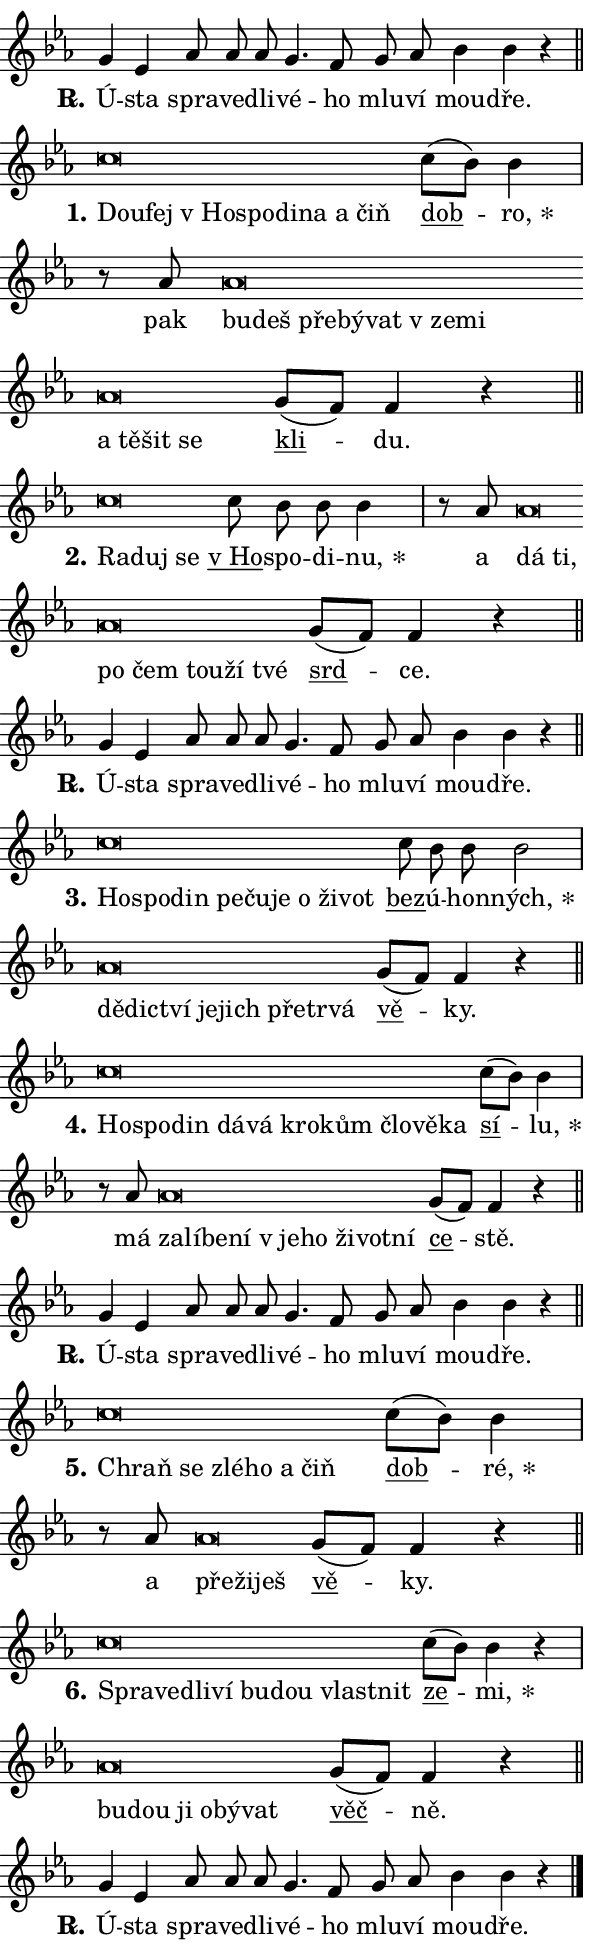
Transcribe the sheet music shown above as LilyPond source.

\version "2.24.0"
\header { tagline = "" }
\paper {
  indent = 0\cm
  top-margin = 0\cm
  right-margin = 0.13\cm % to fit lyric hyphens
  bottom-margin = 0\cm
  left-margin = 0\cm
  paper-width = 10\cm
  page-breaking = #ly:one-page-breaking
  system-system-spacing.basic-distance = #11
  score-system-spacing.basic-distance = #11
  ragged-last = ##f
}


%% Author: Thomas Morley
%% https://lists.gnu.org/archive/html/lilypond-user/2020-05/msg00002.html
#(define (line-position grob)
"Returns position of @var[grob} in current system:
   @code{'start}, if at first time-step
   @code{'end}, if at last time-step
   @code{'middle} otherwise
"
  (let* ((col (ly:item-get-column grob))
         (ln (ly:grob-object col 'left-neighbor))
         (rn (ly:grob-object col 'right-neighbor))
         (col-to-check-left (if (ly:grob? ln) ln col))
         (col-to-check-right (if (ly:grob? rn) rn col))
         (break-dir-left
           (and
             (ly:grob-property col-to-check-left 'non-musical #f)
             (ly:item-break-dir col-to-check-left)))
         (break-dir-right
           (and
             (ly:grob-property col-to-check-right 'non-musical #f)
             (ly:item-break-dir col-to-check-right))))
        (cond ((eqv? 1 break-dir-left) 'start)
              ((eqv? -1 break-dir-right) 'end)
              (else 'middle))))

#(define (tranparent-at-line-position vctor)
  (lambda (grob)
  "Relying on @code{line-position} select the relevant enry from @var{vctor}.
Used to determine transparency,"
    (case (line-position grob)
      ((end) (not (vector-ref vctor 0)))
      ((middle) (not (vector-ref vctor 1)))
      ((start) (not (vector-ref vctor 2))))))

noteHeadBreakVisibility =
#(define-music-function (break-visibility)(vector?)
"Makes @code{NoteHead}s transparent relying on @var{break-visibility}"
#{
  \override NoteHead.transparent =
    #(tranparent-at-line-position break-visibility)
#})

#(define delete-ledgers-for-transparent-note-heads
  (lambda (grob)
    "Reads whether a @code{NoteHead} is transparent.
If so this @code{NoteHead} is removed from @code{'note-heads} from
@var{grob}, which is supposed to be @code{LedgerLineSpanner}.
As a result ledgers are not printed for this @code{NoteHead}"
    (let* ((nhds-array (ly:grob-object grob 'note-heads))
           (nhds-list
             (if (ly:grob-array? nhds-array)
                 (ly:grob-array->list nhds-array)
                 '()))
           ;; Relies on the transparent-property being done before
           ;; Staff.LedgerLineSpanner.after-line-breaking is executed.
           ;; This is fragile ...
           (to-keep
             (remove
               (lambda (nhd)
                 (ly:grob-property nhd 'transparent #f))
               nhds-list)))
      ;; TODO find a better method to iterate over grob-arrays, similiar
      ;; to filter/remove etc for lists
      ;; For now rebuilt from scratch
      (set! (ly:grob-object grob 'note-heads)  '())
      (for-each
        (lambda (nhd)
          (ly:pointer-group-interface::add-grob grob 'note-heads nhd))
        to-keep))))

squashNotes = {
  \override NoteHead.X-extent = #'(-0.2 . 0.2)
  \override NoteHead.Y-extent = #'(-0.75 . 0)
  \override NoteHead.stencil =
    #(lambda (grob)
       (let ((pos (ly:grob-property grob 'staff-position)))
         (begin
           (if (< pos -7) (display "ERROR: Lower brevis then expected\n") (display ""))
           (if (<= pos -6) ly:text-interface::print ly:note-head::print))))
}
unSquashNotes = {
  \revert NoteHead.X-extent
  \revert NoteHead.Y-extent
  \revert NoteHead.stencil
}

hideNotes = \noteHeadBreakVisibility #begin-of-line-visible
unHideNotes = \noteHeadBreakVisibility #all-visible

% work-around for resetting accidentals
% https://lilypond.org/doc/v2.23/Documentation/notation/displaying-rhythms#unmetered-music
cadenzaMeasure = {
  \cadenzaOff
  \partial 1024 s1024
  \cadenzaOn
}

#(define-markup-command (accent layout props text) (markup?)
  "Underline accented syllable"
  (interpret-markup layout props
    #{\markup \override #'(offset . 4.3) \underline { #text }#}))

responsum = \markup \concat {
  "R" \hspace #-1.05 \path #0.1 #'((moveto 0 0.07) (lineto 0.9 0.8)) \hspace #0.05 "."
}

spaceSize = #0.6828661417322834 % exact space size for TeX Gyre Schola

\layout {
  \context {
    \Staff
    \remove "Time_signature_engraver"
    \override LedgerLineSpanner.after-line-breaking = #delete-ledgers-for-transparent-note-heads
  }
  \context {
    \Lyrics {
      \override LyricSpace.minimum-distance = \spaceSize
      \override LyricText.font-name = #"TeX Gyre Schola"
      \override LyricText.font-size = 1
      \override StanzaNumber.font-name = #"TeX Gyre Schola Bold"
      \override StanzaNumber.font-size = 1
    }
  }
  \context {
    \Score 
    \override NoteHead.text =
      #(lambda (grob) 
        (let ((pos (ly:grob-property grob 'staff-position)))
          #{\markup {
            \combine
              \halign #-0.55 \raise #(if (= pos -6) 0 0.5) \override #'(thickness . 2) \draw-line #'(3.2 . 0)
              \musicglyph "noteheads.sM1"
          }#}))
  }
}

% magnetic-lyrics.ily
%
%   written by
%     Jean Abou Samra <jean@abou-samra.fr>
%     Werner Lemberg <wl@gnu.org>
%
%   adapted by
%     Jiri Hon <jiri.hon@gmail.com>
%
% Version 2022-Apr-15

% https://www.mail-archive.com/lilypond-user@gnu.org/msg149350.html

#(define (Left_hyphen_pointer_engraver context)
   "Collect syllable-hyphen-syllable occurrences in lyrics and store
them in properties.  This engraver only looks to the left.  For
example, if the lyrics input is @code{foo -- bar}, it does the
following.

@itemize @bullet
@item
Set the @code{text} property of the @code{LyricHyphen} grob between
@q{foo} and @q{bar} to @code{foo}.

@item
Set the @code{left-hyphen} property of the @code{LyricText} grob with
text @q{foo} to the @code{LyricHyphen} grob between @q{foo} and
@q{bar}.
@end itemize

Use this auxiliary engraver in combination with the
@code{lyric-@/text::@/apply-@/magnetic-@/offset!} hook."
   (let ((hyphen #f)
         (text #f))
     (make-engraver
      (acknowledgers
       ((lyric-syllable-interface engraver grob source-engraver)
        (set! text grob)))
      (end-acknowledgers
       ((lyric-hyphen-interface engraver grob source-engraver)
        ;(when (not (grob::has-interface grob 'lyric-space-interface))
          (set! hyphen grob)));)
      ((stop-translation-timestep engraver)
       (when (and text hyphen)
         (ly:grob-set-object! text 'left-hyphen hyphen))
       (set! text #f)
       (set! hyphen #f)))))

#(define (lyric-text::apply-magnetic-offset! grob)
   "If the space between two syllables is less than the value in
property @code{LyricText@/.details@/.squash-threshold}, move the right
syllable to the left so that it gets concatenated with the left
syllable.

Use this function as a hook for
@code{LyricText@/.after-@/line-@/breaking} if the
@code{Left_@/hyphen_@/pointer_@/engraver} is active."
   (let ((hyphen (ly:grob-object grob 'left-hyphen #f)))
     (when hyphen
       (let ((left-text (ly:spanner-bound hyphen LEFT)))
         (when (grob::has-interface left-text 'lyric-syllable-interface)
           (let* ((common (ly:grob-common-refpoint grob left-text X))
                  (this-x-ext (ly:grob-extent grob common X))
                  (left-x-ext
                   (begin
                     ;; Trigger magnetism for left-text.
                     (ly:grob-property left-text 'after-line-breaking)
                     (ly:grob-extent left-text common X)))
                  ;; `delta` is the gap width between two syllables.
                  (delta (- (interval-start this-x-ext)
                            (interval-end left-x-ext)))
                  (details (ly:grob-property grob 'details))
                  (threshold (assoc-get 'squash-threshold details 0.2)))
             (when (< delta threshold)
               (let* (;; We have to manipulate the input text so that
                      ;; ligatures crossing syllable boundaries are not
                      ;; disabled.  For languages based on the Latin
                      ;; script this is essentially a beautification.
                      ;; However, for non-Western scripts it can be a
                      ;; necessity.
                      (lt (ly:grob-property left-text 'text))
                      (rt (ly:grob-property grob 'text))
                      (is-space (grob::has-interface hyphen 'lyric-space-interface))
                      (space (if is-space " " ""))
                      (extra-delta (if is-space spaceSize 0))
                      ;; Append new syllable.
                      (ltrt-space (if (and (string? lt) (string? rt))
                                (string-append lt space rt)
                                (make-concat-markup (list lt space rt))))
                      ;; Right-align `ltrt` to the right side.
                      (ltrt-space-markup (grob-interpret-markup
                               grob
                               (make-translate-markup
                                (cons (interval-length this-x-ext) 0)
                                (make-right-align-markup ltrt-space)))))
                 (begin
                   ;; Don't print `left-text`.
                   (ly:grob-set-property! left-text 'stencil #f)
                   ;; Set text and stencil (which holds all collected
                   ;; syllables so far) and shift it to the left.
                   (ly:grob-set-property! grob 'text ltrt-space)
                   (ly:grob-set-property! grob 'stencil ltrt-space-markup)
                   (ly:grob-translate-axis! grob (- (- delta extra-delta)) X))))))))))


#(define (lyric-hyphen::displace-bounds-first grob)
   ;; Make very sure this callback isn't triggered too early.
   (let ((left (ly:spanner-bound grob LEFT))
         (right (ly:spanner-bound grob RIGHT)))
     (ly:grob-property left 'after-line-breaking)
     (ly:grob-property right 'after-line-breaking)
     (ly:lyric-hyphen::print grob)))

squashThreshold = #0.4

\layout {
  \context {
    \Lyrics
    \consists #Left_hyphen_pointer_engraver
    \override LyricText.after-line-breaking =
      #lyric-text::apply-magnetic-offset!
    \override LyricHyphen.stencil = #lyric-hyphen::displace-bounds-first
    \override LyricText.details.squash-threshold = \squashThreshold
    \override LyricHyphen.minimum-distance = 0
    \override LyricHyphen.minimum-length = \squashThreshold
  }
}

squashText = \override LyricText.details.squash-threshold = 9999
unSquashText = \override LyricText.details.squash-threshold = \squashThreshold

leftText = \override LyricText.self-alignment-X = #LEFT
unLeftText = \revert LyricText.self-alignment-X

starOffset = #(lambda (grob) 
                (let ((x_offset (ly:self-alignment-interface::aligned-on-x-parent grob)))
                  (if (= x_offset 0) 0 (+ x_offset 1.2))))

star = #(define-music-function (syllable)(string?)
"Append star separator at the end of a syllable"
#{
  \once \override LyricText.X-offset = #starOffset
  \lyricmode { \markup {
    #syllable
    \override #'((font-name . "TeX Gyre Schola Bold")) \hspace #0.2 \lower #0.65 \larger "*"
  } }
#})

starAccent = #(define-music-function (syllable)(string?)
"Append star separator at the end of a syllable and make accent"
#{
  \once \override LyricText.X-offset = #starOffset
  \lyricmode { \markup {
    \accent #syllable
    \override #'((font-name . "TeX Gyre Schola Bold")) \hspace #0.2 \lower #0.65 \larger "*"
  } }
#})

breath = #(define-music-function (syllable)(string?)
"Append breathing indicator at the end of a syllable"
#{
  \lyricmode { \markup { #syllable "+" } }
#})

optionalBreath = #(define-music-function (syllable)(string?)
"Append optional breathing indicator at the end of a syllable"
#{
  \lyricmode { \markup { #syllable "(+)" } }
#})


\score {
    <<
        \new Voice = "melody" { \cadenzaOn \key es \major \relative { g'4 es as8 as as \bar "" g4. f8 \bar "" g as bes4 bes r \cadenzaMeasure \bar "||" \break } }
        \new Lyrics \lyricsto "melody" { \lyricmode { \set stanza = \responsum
Ú -- sta spra -- ve -- dli -- vé -- ho mlu -- ví mou -- dře. } }
    >>
    \layout {}
}

\score {
    <<
        \new Voice = "melody" { \cadenzaOn \key es \major \relative { \squashNotes c''\breve*1/16 \hideNotes \breve*1/16 \bar "" \breve*1/16 \bar "" \breve*1/16 \bar "" \breve*1/16 \bar "" \breve*1/16 \bar "" \breve*1/16 \breve*1/16 \bar "" \unHideNotes \unSquashNotes \bar "" c8[( bes)] bes4 \cadenzaMeasure \bar "|" r8 as8 \squashNotes as\breve*1/16 \hideNotes \breve*1/16 \bar "" \breve*1/16 \bar "" \breve*1/16 \bar "" \breve*1/16 \bar "" \breve*1/16 \bar "" \breve*1/16 \bar "" \breve*1/16 \bar "" \breve*1/16 \bar "" \breve*1/16 \breve*1/16 \bar "" \unHideNotes \unSquashNotes \bar "" g8[( f)] f4 r \cadenzaMeasure \bar "||" \break } }
        \new Lyrics \lyricsto "melody" { \lyricmode { \set stanza = "1."
\leftText Dou -- \squashText fej "v Ho" -- spo -- di -- na a čiň \unLeftText \unSquashText \markup \accent dob -- \star ro, pak \leftText bu -- \squashText deš pře -- bý -- vat "v ze" -- mi a tě -- šit se \unLeftText \unSquashText \markup \accent kli -- du. } }
    >>
    \layout {}
}

\score {
    <<
        \new Voice = "melody" { \cadenzaOn \key es \major \relative { \squashNotes c''\breve*1/16 \hideNotes \breve*1/16 \breve*1/16 \bar "" \unHideNotes \unSquashNotes \bar "" c8 bes bes bes4 \cadenzaMeasure \bar "|" r8 as8 \squashNotes as\breve*1/16 \hideNotes \breve*1/16 \bar "" \breve*1/16 \bar "" \breve*1/16 \bar "" \breve*1/16 \bar "" \breve*1/16 \breve*1/16 \bar "" \unHideNotes \unSquashNotes \bar "" g8[( f)] f4 r \cadenzaMeasure \bar "||" \break } }
        \new Lyrics \lyricsto "melody" { \lyricmode { \set stanza = "2."
\leftText Ra -- \squashText duj se \unLeftText \unSquashText \markup \accent "v Ho" -- spo -- di -- \star nu, a \leftText dá \squashText ti, po čem tou -- ží tvé \unLeftText \unSquashText \markup \accent srd -- ce. } }
    >>
    \layout {}
}

\score {
    <<
        \new Voice = "melody" { \cadenzaOn \key es \major \relative { g'4 es as8 as as \bar "" g4. f8 \bar "" g as bes4 bes r \cadenzaMeasure \bar "||" \break } }
        \new Lyrics \lyricsto "melody" { \lyricmode { \set stanza = \responsum
Ú -- sta spra -- ve -- dli -- vé -- ho mlu -- ví mou -- dře. } }
    >>
    \layout {}
}

\score {
    <<
        \new Voice = "melody" { \cadenzaOn \key es \major \relative { \squashNotes c''\breve*1/16 \hideNotes \breve*1/16 \bar "" \breve*1/16 \bar "" \breve*1/16 \bar "" \breve*1/16 \bar "" \breve*1/16 \bar "" \breve*1/16 \bar "" \breve*1/16 \breve*1/16 \bar "" \unHideNotes \unSquashNotes \bar "" c8 bes bes bes2 \cadenzaMeasure \bar "|" \squashNotes as\breve*1/16 \hideNotes \breve*1/16 \bar "" \breve*1/16 \bar "" \breve*1/16 \bar "" \breve*1/16 \bar "" \breve*1/16 \bar "" \breve*1/16 \breve*1/16 \bar "" \unHideNotes \unSquashNotes \bar "" g8[( f)] f4 r \cadenzaMeasure \bar "||" \break } }
        \new Lyrics \lyricsto "melody" { \lyricmode { \set stanza = "3."
\leftText Ho -- \squashText spo -- din pe -- ču -- je o ži -- vot \unLeftText \unSquashText \markup \accent bez -- ú -- hon -- \star ných, \leftText dě -- \squashText dic -- tví je -- jich pře -- tr -- vá \unLeftText \unSquashText \markup \accent vě -- ky. } }
    >>
    \layout {}
}

\score {
    <<
        \new Voice = "melody" { \cadenzaOn \key es \major \relative { \squashNotes c''\breve*1/16 \hideNotes \breve*1/16 \bar "" \breve*1/16 \bar "" \breve*1/16 \bar "" \breve*1/16 \bar "" \breve*1/16 \bar "" \breve*1/16 \bar "" \breve*1/16 \bar "" \breve*1/16 \breve*1/16 \bar "" \unHideNotes \unSquashNotes \bar "" c8[( bes)] bes4 \cadenzaMeasure \bar "|" r8 as8 \squashNotes as\breve*1/16 \hideNotes \breve*1/16 \bar "" \breve*1/16 \bar "" \breve*1/16 \bar "" \breve*1/16 \bar "" \breve*1/16 \bar "" \breve*1/16 \bar "" \breve*1/16 \breve*1/16 \bar "" \unHideNotes \unSquashNotes \bar "" g8[( f)] f4 r \cadenzaMeasure \bar "||" \break } }
        \new Lyrics \lyricsto "melody" { \lyricmode { \set stanza = "4."
\leftText Ho -- \squashText spo -- din dá -- vá kro -- kům člo -- vě -- ka \unLeftText \unSquashText \markup \accent sí -- \star lu, má \leftText za -- \squashText lí -- be -- ní "v je" -- ho ži -- vot -- ní \unLeftText \unSquashText \markup \accent ce -- stě. } }
    >>
    \layout {}
}

\score {
    <<
        \new Voice = "melody" { \cadenzaOn \key es \major \relative { g'4 es as8 as as \bar "" g4. f8 \bar "" g as bes4 bes r \cadenzaMeasure \bar "||" \break } }
        \new Lyrics \lyricsto "melody" { \lyricmode { \set stanza = \responsum
Ú -- sta spra -- ve -- dli -- vé -- ho mlu -- ví mou -- dře. } }
    >>
    \layout {}
}

\score {
    <<
        \new Voice = "melody" { \cadenzaOn \key es \major \relative { \squashNotes c''\breve*1/16 \hideNotes \breve*1/16 \bar "" \breve*1/16 \bar "" \breve*1/16 \bar "" \breve*1/16 \breve*1/16 \bar "" \unHideNotes \unSquashNotes \bar "" c8[( bes)] bes4 \cadenzaMeasure \bar "|" r8 as8 \squashNotes as\breve*1/16 \hideNotes \breve*1/16 \breve*1/16 \bar "" \unHideNotes \unSquashNotes \bar "" g8[( f)] f4 r \cadenzaMeasure \bar "||" \break } }
        \new Lyrics \lyricsto "melody" { \lyricmode { \set stanza = "5."
\leftText Chraň \squashText se zlé -- ho a čiň \unLeftText \unSquashText \markup \accent dob -- \star ré, a \leftText pře -- \squashText ži -- ješ \unLeftText \unSquashText \markup \accent vě -- ky. } }
    >>
    \layout {}
}

\score {
    <<
        \new Voice = "melody" { \cadenzaOn \key es \major \relative { \squashNotes c''\breve*1/16 \hideNotes \breve*1/16 \bar "" \breve*1/16 \bar "" \breve*1/16 \bar "" \breve*1/16 \bar "" \breve*1/16 \bar "" \breve*1/16 \breve*1/16 \bar "" \unHideNotes \unSquashNotes \bar "" c8[( bes)] bes4 r \cadenzaMeasure \bar "|" \squashNotes as\breve*1/16 \hideNotes \breve*1/16 \bar "" \breve*1/16 \bar "" \breve*1/16 \bar "" \breve*1/16 \breve*1/16 \bar "" \unHideNotes \unSquashNotes \bar "" g8[( f)] f4 r \cadenzaMeasure \bar "||" \break } }
        \new Lyrics \lyricsto "melody" { \lyricmode { \set stanza = "6."
\leftText Spra -- \squashText ve -- dli -- ví bu -- dou vlast -- nit \unLeftText \unSquashText \markup \accent ze -- \star mi, \leftText bu -- \squashText dou ji o -- bý -- vat \unLeftText \unSquashText \markup \accent věč -- ně. } }
    >>
    \layout {}
}

\score {
    <<
        \new Voice = "melody" { \cadenzaOn \key es \major \relative { g'4 es as8 as as \bar "" g4. f8 \bar "" g as bes4 bes r \cadenzaMeasure \bar "||" \break } \bar "|." }
        \new Lyrics \lyricsto "melody" { \lyricmode { \set stanza = \responsum
Ú -- sta spra -- ve -- dli -- vé -- ho mlu -- ví mou -- dře. } }
    >>
    \layout {}
}
